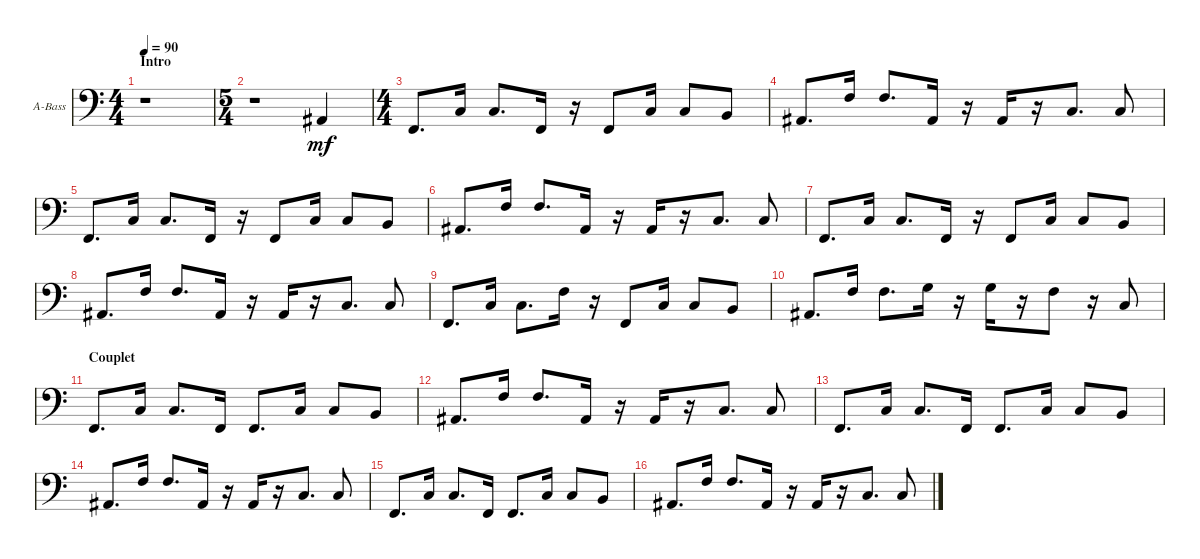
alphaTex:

\defaultSystemsLayout 4
\bracketExtendMode groupsimilarinstruments
\firstSystemTrackNameOrientation horizontal
\otherSystemsTrackNameOrientation horizontal
\track ("Acoustic Bass" "A-Bass") {instrument acousticbass}
\staff {score}
\tuning (G2 D2 A1 E1)
\ts (4 4)
\section ("" "Intro")
\tempo 90
\clef f4
\scale
0.487395
\ks c
r.1{dy mf instrument acousticbass} |
\ts (5 4)
\scale
0.256303 r.1 1.3.4 |
\ts (4 4)
\scale
0.256303 1.4.8{d} 3.3.16 3.3.8{d} 1.4.16 r.16 1.4.8 3.3.16 3.3.8 2.3.8 |
\scale
0.333333 1.3.8{d} 3.2.16 3.2.8{d} 1.3.16 r.16 1.3.16 r.16 3.3.8{d} 3.3.8 |
\scale
0.333333 1.4.8{d} 3.3.16 3.3.8{d} 1.4.16 r.16 1.4.8 3.3.16 3.3.8 2.3.8 |
\scale
0.333333 1.3.8{d} 3.2.16 3.2.8{d} 1.3.16 r.16 1.3.16 r.16 3.3.8{d} 3.3.8 |
\scale
0.333333 1.4.8{d} 3.3.16 3.3.8{d} 1.4.16 r.16 1.4.8 3.3.16 3.3.8 2.3.8 |
\scale
0.333333 1.3.8{d} 3.2.16 3.2.8{d} 1.3.16 r.16 1.3.16 r.16 3.3.8{d} 3.3.8 |
\scale
0.333333 1.4.8{d} 3.3.16 3.3.8{d} 3.2.16 r.16 1.4.8 3.3.16 3.3.8 2.3.8 |
\scale
0.333333 1.3.8{d} 3.2.16 3.2.8{d} 0.1.16 r.16 0.1.16 r.16 3.2.8 r.16 3.3.8 |
\section ("" "Couplet")
\scale
0.333333 1.4.8{d} 3.3.16 3.3.8{d} 1.4.16 1.4.8{d} 3.3.16 3.3.8 2.3.8 |
\scale
0.333333 1.3.8{d} 3.2.16 3.2.8{d} 1.3.16 r.16 1.3.16 r.16 3.3.8{d} 3.3.8 |
\scale
0.333333 1.4.8{d} 3.3.16 3.3.8{d} 1.4.16 1.4.8{d} 3.3.16 3.3.8 2.3.8 |
\scale
0.333333 1.3.8{d} 3.2.16 3.2.8{d} 1.3.16 r.16 1.3.16 r.16 3.3.8{d} 3.3.8 |
\scale
0.333333 1.4.8{d} 3.3.16 3.3.8{d} 1.4.16 1.4.8{d} 3.3.16 3.3.8 2.3.8 |
\scale
0.333333 1.3.8{d} 3.2.16 3.2.8{d} 1.3.16 r.16 1.3.16 r.16 3.3.8{d} 3.3.8
